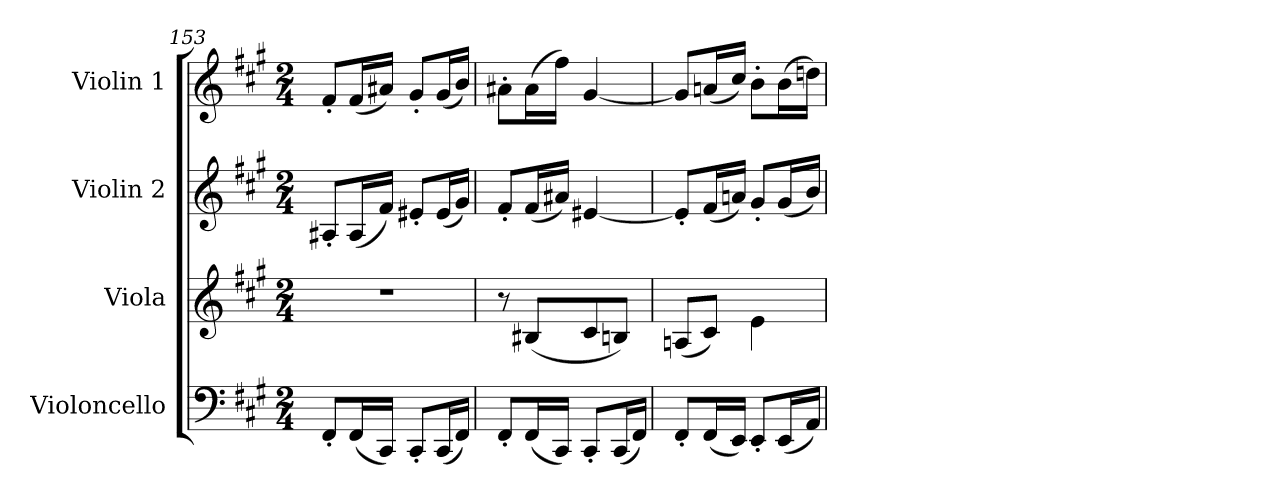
**kern	**kern	**kern	**kern
*part4	*part3	*part2	*part1
*staff4	*staff3	*staff2	*staff1
*I"Violoncello	*I"Viola	*I"Violin 2	*I"Violin 1
*I'Vc	*I'Vla	*I'Vln	*I'Vln
*clefF4	*clefG2	*clefG2	*clefG2
*k[f#c#g#]	*k[f#c#g#]	*k[f#c#g#]	*k[f#c#g#]
*M2/4	*M2/4	*M2/4	*M2/4
=153	=153	=153	=153
8FF#'/L	2r	8A#X'/L	8f#'/L
(16FF#/L	.	(16A#/L	(16f#/L
16CC#/JJ)	.	16f#/JJ)	16a#X/JJ)
8CC#'/L	.	8e#X'/L	8g#'/L
(16CC#/L	.	(16e#/L	(16g#/L
16FF#/JJ)	.	16g#/JJ)	16b/JJ)
=154	=154	=154	=154
8FF#'/L	8r	8f#'/L	8a#X'\L
(16FF#/L	(8B#X/L	(16f#/L	(16a#\L
16CC#/JJ)	.	16a#X/JJ)	16ff#\JJ)
8CC#'/L	8c#/	[4e#X/	[4g#/
(16CC#/L	8Bn/J)	.	.
16FF#/JJ)	.	.	.
=155	=155	=155	=155
8FF#'/L	(8An/L	8e#'/L]	8g#/L]
(16FF#/L	8c#/J)	(16f#/L	(16an/L
16EE/JJ)	.	16an/JJ)	16cc#/JJ)
8EE'/L	4e\	8g#'/L	8b'\L
(16EE/L	.	(16g#/L	(16b\L
16AA/JJ)	.	16b/JJ)	16ddn\JJ)
=	=	=	=
*-	*-	*-	*-
